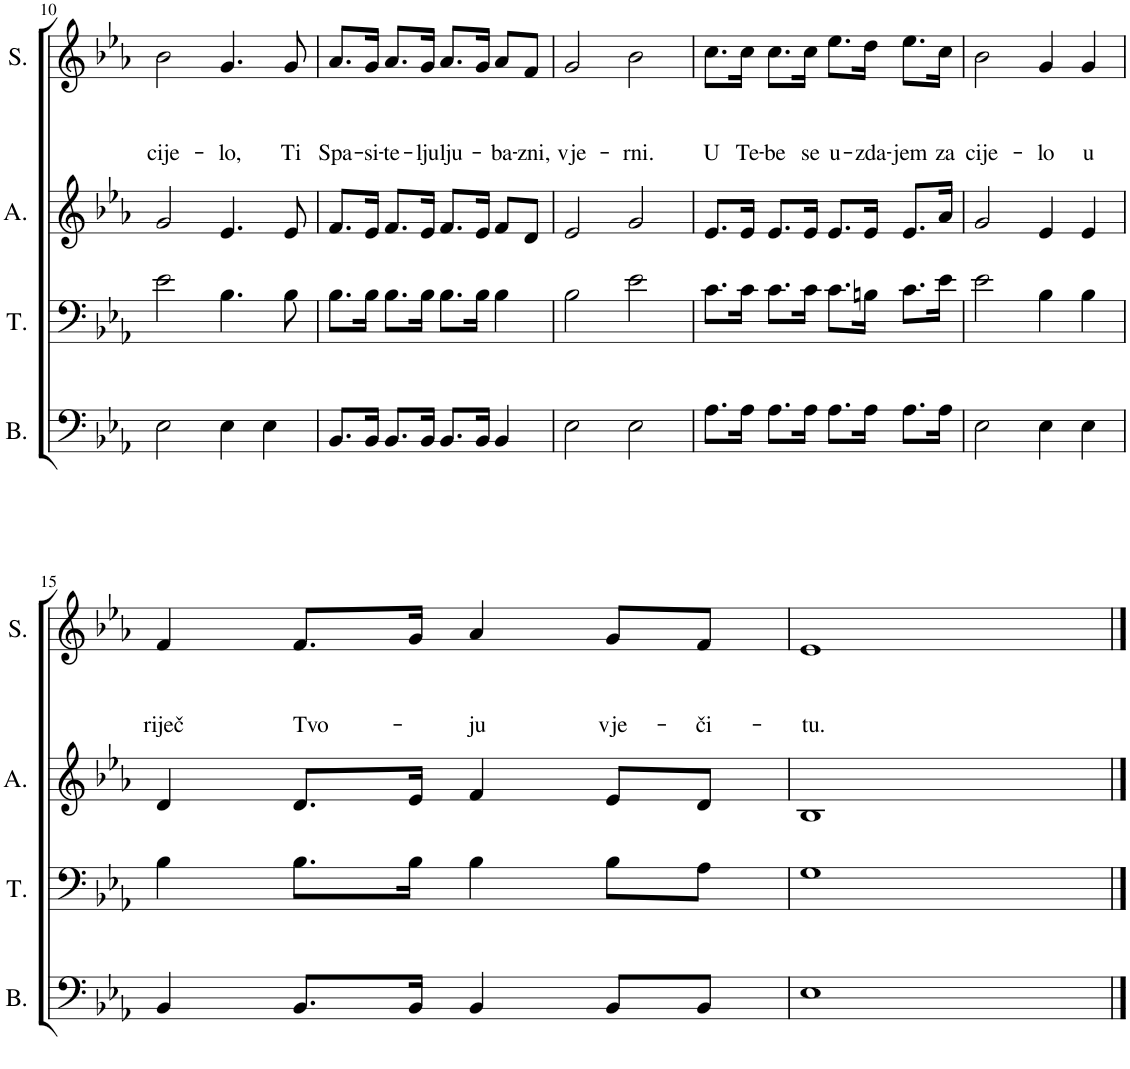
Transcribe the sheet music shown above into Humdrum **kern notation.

**kern	**kern	**kern	**kern	**text	**text	**text
*part4	*part3	*part2	*part1	*part1	*part1	*part1
*staff4	*staff3	*staff2	*staff1	*staff1	*staff1	*staff1
*I"Bass	*I"Tenor	*I"Alto	*I"Soprano	*	*	*
*I'B.	*I'T.	*I'A.	*I'S.	*	*	*
!!LO:PB:g=z
*clefF4	*clefF4	*clefG2	*clefG2	*	*	*
*k[b-e-a-]	*k[b-e-a-]	*k[b-e-a-]	*k[b-e-a-]	*	*	*
*M4/4	*M4/4	*M4/4	*M4/4	*	*	*
*met(c)	*met(c)	*met(c)	*met(c)	*	*	*
=10	=10	=10	=10	=10	=10	=10
!	!	!	!	!	!	!LO:LY:b
2E-\	2e-\	2g/	2b-\	.	.	cije-
!	!	!	!	!	!	!LO:LY:b
4E-\	4.B-\	4.e-/	4.g/	.	.	-lo,
4E-\	.	.	.	.	.	.
!	!	!	!	!	!	!LO:LY:b
.	8B-\	8e-/	8g/	.	.	Ti
=11	=11	=11	=11	=11	=11	=11
!	!	!	!	!	!	!LO:LY:b
8.BB-/L	8.B-\L	8.f/L	8.a-/L	.	.	Spa-
!	!	!	!	!	!	!LO:LY:b
16BB-/Jk	16B-\Jk	16e-/Jk	16g/Jk	.	.	-si-
!	!	!	!	!	!	!LO:LY:b
8.BB-/L	8.B-\L	8.f/L	8.a-/L	.	.	-te-
!	!	!	!	!	!	!LO:LY:b
16BB-/Jk	16B-\Jk	16e-/Jk	16g/Jk	.	.	-lju
!	!	!	!	!	!	!LO:LY:b
8.BB-/L	8.B-\L	8.f/L	8.a-/L	.	.	lju-
16BB-/Jk	16B-\Jk	16e-/Jk	16g/Jk	.	.	.
!	!	!	!	!	!	!LO:LY:b
4BB-/	4B-\	8f/L	8a-/L	.	.	-ba-
!	!	!	!	!	!	!LO:LY:b
.	.	8d/J	8f/J	.	.	-zni,
=12	=12	=12	=12	=12	=12	=12
!	!	!	!	!	!	!LO:LY:b
2E-\	2B-\	2e-/	2g/	.	.	vje-
!	!	!	!	!	!	!LO:LY:b
2E-\	2e-\	2g/	2b-\	.	.	-rni.
=13	=13	=13	=13	=13	=13	=13
!	!	!	!	!	!	!LO:LY:b
8.A-\L	8.c\L	8.e-/L	8.cc\L	.	.	U
!	!	!	!	!	!	!LO:LY:b
16A-\Jk	16c\Jk	16e-/Jk	16cc\Jk	.	.	Te-
!	!	!	!	!	!	!LO:LY:b
8.A-\L	8.c\L	8.e-/L	8.cc\L	.	.	-be
!	!	!	!	!	!	!LO:LY:b
16A-\Jk	16c\Jk	16e-/Jk	16cc\Jk	.	.	se
!	!	!	!	!	!	!LO:LY:b
8.A-\L	8.c\L	8.e-/L	8.ee-\L	.	.	u-
!	!	!	!	!	!	!LO:LY:b
16A-\Jk	16Bn\Jk	16e-/Jk	16dd\Jk	.	.	-zda-
!	!	!	!	!	!	!LO:LY:b
8.A-\L	8.c\L	8.e-/L	8.ee-\L	.	.	-jem
!	!	!	!	!	!	!LO:LY:b
16A-\Jk	16e-\Jk	16a-/Jk	16cc\Jk	.	.	za
=14	=14	=14	=14	=14	=14	=14
!	!	!	!	!	!	!LO:LY:b
2E-\	2e-\	2g/	2b-\	.	.	cije-
!	!	!	!	!	!	!LO:LY:b
4E-\	4B-\	4e-/	4g/	.	.	-lo
!	!	!	!	!	!	!LO:LY:b
4E-\	4B-\	4e-/	4g/	.	.	u
!!LO:LB:g=z
=15	=15	=15	=15	=15	=15	=15
!	!	!	!	!	!	!LO:LY:b
4BB-/	4B-\	4d/	4f/	.	.	riječ
!	!	!	!	!	!	!LO:LY:b
8.BB-/L	8.B-\L	8.d/L	8.f/L	.	.	Tvo-
16BB-/Jk	16B-\Jk	16e-/Jk	16g/Jk	.	.	.
!	!	!	!	!	!	!LO:LY:b
4BB-/	4B-\	4f/	4a-/	.	.	-ju
!	!	!	!	!	!	!LO:LY:b
8BB-/L	8B-\L	8e-/L	8g/L	.	.	vje-
!	!	!	!	!	!	!LO:LY:b
8BB-/J	8A-\J	8d/J	8f/J	.	.	-či-
=16	=16	=16	=16	=16	=16	=16
!	!	!	!	!	!	!LO:LY:b
1E-	1G	1B-	1e-	.	.	-tu.
==	==	==	==	==	==	==
*-	*-	*-	*-	*-	*-	*-
